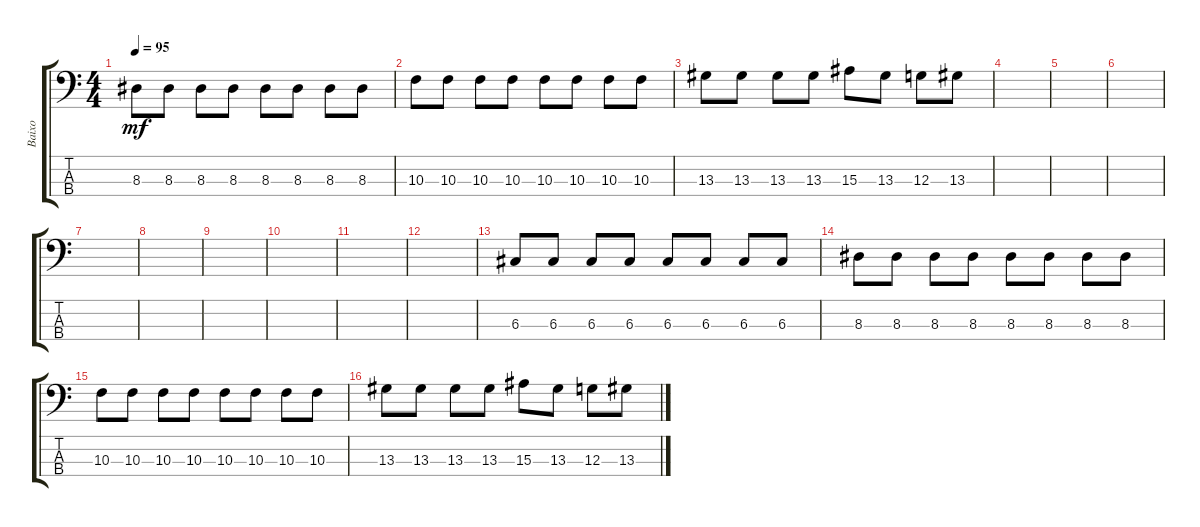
\track ("Baixo" "Baixo") {instrument electricbasspick}
\staff {score tabs}
\tuning (F2 C2 G1 C1) {hide}
\ts (4 4)
\tempo 95
\clef f4
\ks c
8.3.8{dy mf} 8.3.8 8.3.8 8.3.8 8.3.8 8.3.8 8.3.8 8.3.8 |
10.3.8 10.3.8 10.3.8 10.3.8 10.3.8 10.3.8 10.3.8 10.3.8 |
13.3.8 13.3.8 13.3.8 13.3.8 15.3.8 13.3.8 12.3.8 13.3.8 |
|
|
|
|
|
|
|
|
|
6.3.8 6.3.8 6.3.8 6.3.8 6.3.8 6.3.8 6.3.8 6.3.8 |
8.3.8 8.3.8 8.3.8 8.3.8 8.3.8 8.3.8 8.3.8 8.3.8 |
10.3.8 10.3.8 10.3.8 10.3.8 10.3.8 10.3.8 10.3.8 10.3.8 |
13.3.8 13.3.8 13.3.8 13.3.8 15.3.8 13.3.8 12.3.8 13.3.8
